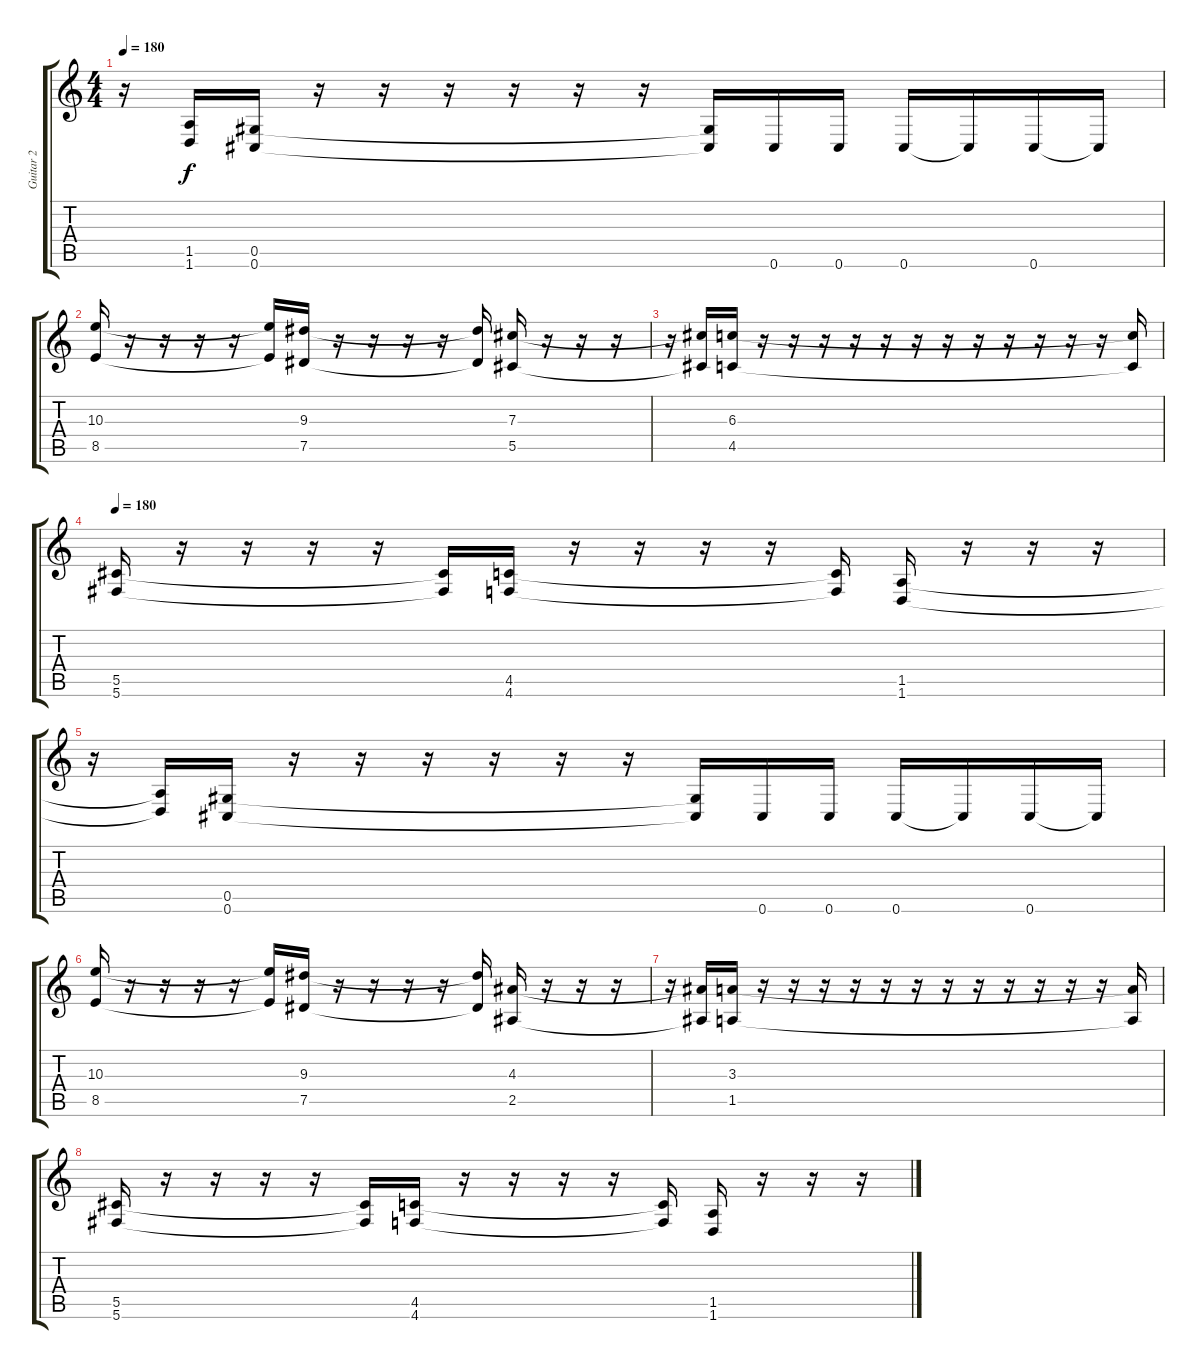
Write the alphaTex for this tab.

\track ("Guitar 2" "Guitar 2") {instrument distortionguitar}
\staff {score tabs}
\tuning (Eb4 Bb3 Gb3 Db3 Ab2 Db2) {hide}
\ts (4 4)
\tempo 180
\clef g2
\ks c
r.16{dy f} (1.5{t} 1.6{t}).16 (0.5 0.6).16 r.16 r.16 r.16 r.16 r.16 r.16 (0.5{t} 0.6{t}).16 0.6.16 0.6.16 0.6.16 0.6{t}.16 0.6.16 0.6{t}.16 |
(10.3 8.5).16 r.16 r.16 r.16 r.16 (10.3{t} 8.5{t}).16 (9.3 7.5).16 r.16 r.16 r.16 r.16 (9.3{t} 7.5{t}).16 (7.3 5.5).16 r.16 r.16 r.16 |
r.16 (7.3{t} 5.5{t}).16 (6.3 4.5).16 r.16 r.16 r.16 r.16 r.16 r.16 r.16 r.16 r.16 r.16 r.16 r.16 (6.3{t} 4.5{t}).16 |
\tempo 180
(5.5 5.6).16 r.16 r.16 r.16 r.16 (5.5{t} 5.6{t}).16 (4.5 4.6).16 r.16 r.16 r.16 r.16 (4.5{t} 4.6{t}).16 (1.5 1.6).16 r.16 r.16 r.16 |
r.16 (1.5{t} 1.6{t}).16 (0.5 0.6).16 r.16 r.16 r.16 r.16 r.16 r.16 (0.5{t} 0.6{t}).16 0.6.16 0.6.16 0.6.16 0.6{t}.16 0.6.16 0.6{t}.16 |
(10.3 8.5).16 r.16 r.16 r.16 r.16 (10.3{t} 8.5{t}).16 (9.3 7.5).16 r.16 r.16 r.16 r.16 (9.3{t} 7.5{t}).16 (4.3 2.5).16 r.16 r.16 r.16 |
r.16 (4.3{t} 2.5{t}).16 (3.3 1.5).16 r.16 r.16 r.16 r.16 r.16 r.16 r.16 r.16 r.16 r.16 r.16 r.16 (3.3{t} 1.5{t}).16 |
(5.5 5.6).16 r.16 r.16 r.16 r.16 (5.5{t} 5.6{t}).16 (4.5 4.6).16 r.16 r.16 r.16 r.16 (4.5{t} 4.6{t}).16 (1.5 1.6).16 r.16 r.16 r.16
